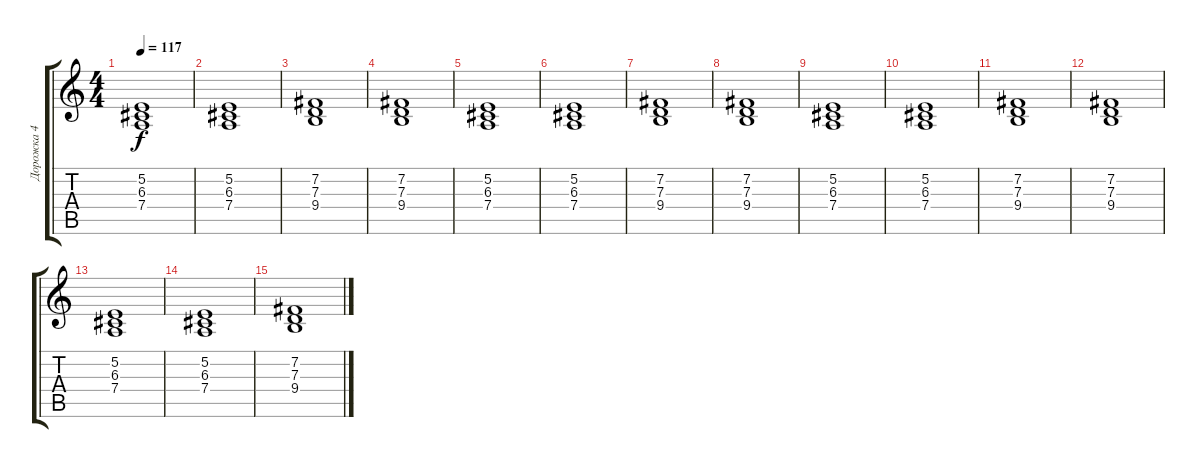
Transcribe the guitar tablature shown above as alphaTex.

\track ("Дорожка 4" "Дорожка 4") {instrument pad2warm}
\staff {score tabs}
\tuning (E4 B3 G3 D3 A2 E2) {hide}
\ts (4 4)
\tempo 117
\clef g2
\ks c
(5.2 6.3 7.4).1{dy f} |
(5.2 6.3 7.4).1 |
(7.2 7.3 9.4).1 |
(7.2 7.3 9.4).1 |
(5.2 6.3 7.4).1 |
(5.2 6.3 7.4).1 |
(7.2 7.3 9.4).1 |
(7.2 7.3 9.4).1 |
(5.2 6.3 7.4).1 |
(5.2 6.3 7.4).1 |
(7.2 7.3 9.4).1 |
(7.2 7.3 9.4).1 |
(5.2 6.3 7.4).1 |
(5.2 6.3 7.4).1 |
(7.2 7.3 9.4).1
